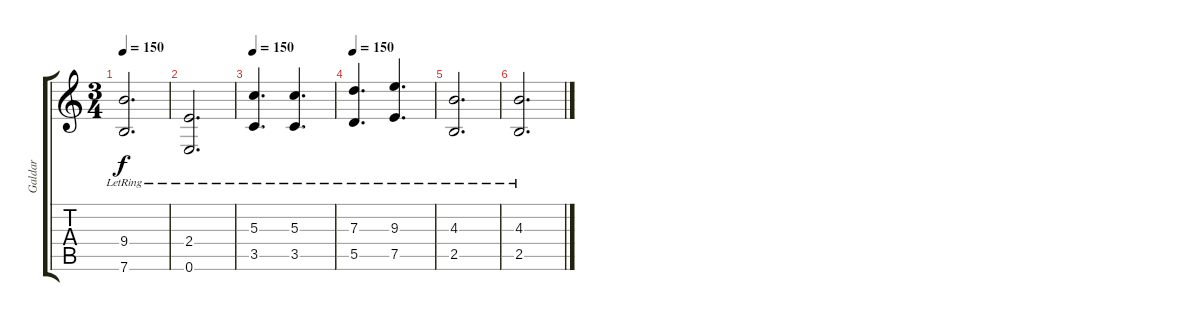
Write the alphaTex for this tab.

\track ("Galdar" "Galdar") {instrument acousticguitarnylon}
\staff {score tabs}
\tuning (E4 B3 G3 D3 A2 E2) {hide}
\ts (3 4)
\tempo 150
\clef g2
\ks c
(9.4{lr} 7.6{lr}).2{d dy f} |
(2.4{lr} 0.6{lr}).2{d} |
\tempo 150
(5.3{lr} 3.5{lr}).4{d} (5.3{lr} 3.5{lr}).4{d} |
\tempo 150
(7.3{lr} 5.5{lr}).4{d} (9.3{lr} 7.5{lr}).4{d} |
(4.3{lr} 2.5{lr}).2{d} |
(4.3{lr} 2.5{lr}).2{d}
